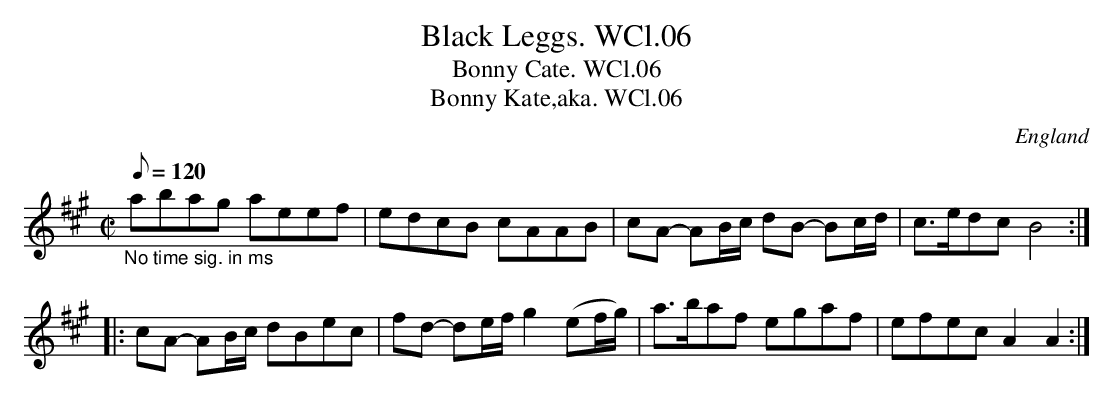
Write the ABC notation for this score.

X:1
T:Black Leggs. WCl.06
T:Bonny Cate. WCl.06
T:Bonny Kate,aka. WCl.06
M:C|
L:1/8
Q:120
O:England
notC:"or Bonny Cate"
K:A major
"_No time sig. in ms"abag aeef|edcB cAAB|\
cA- AB/2c/2 dB- Bc/2d/2|c>edc B4:|!
|:cA- AB/2c/2 dBec|fd- de/2f/2g2 (ef/2g/2)|a>baf egaf|efec A2A2:|
